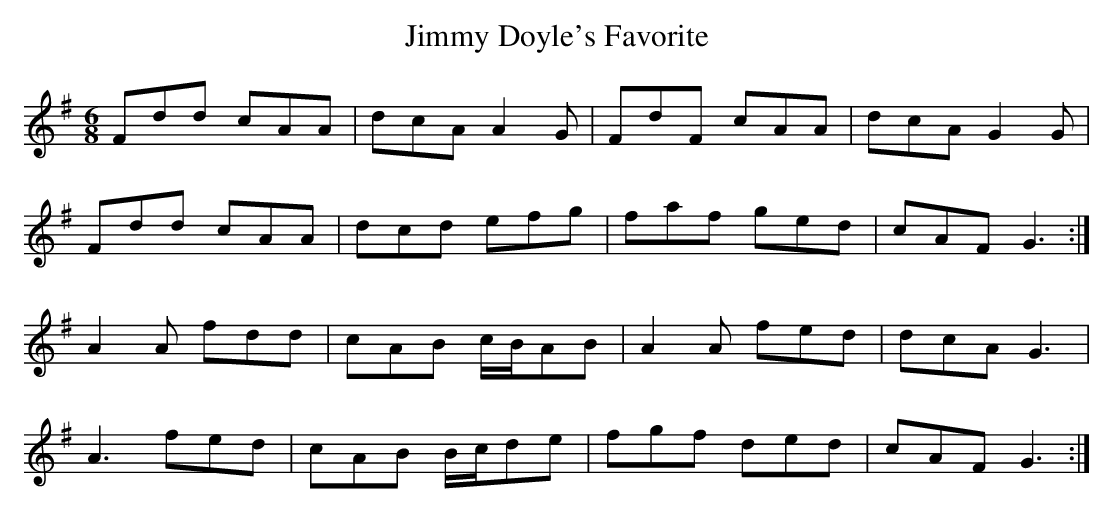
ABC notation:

X:1
T: Jimmy Doyle's Favorite
L: 1/8
M: 6/8
K: G
Fdd cAA|dcA A2G|FdF cAA|dcA G2G|
Fdd cAA|dcd efg|faf ged|cAF G3 :|
A2A fdd|cAB c/B/AB|A2A fed|dcA G3|
A3 fed|cAB B/c/de|fgf ded|cAF G3 :|
